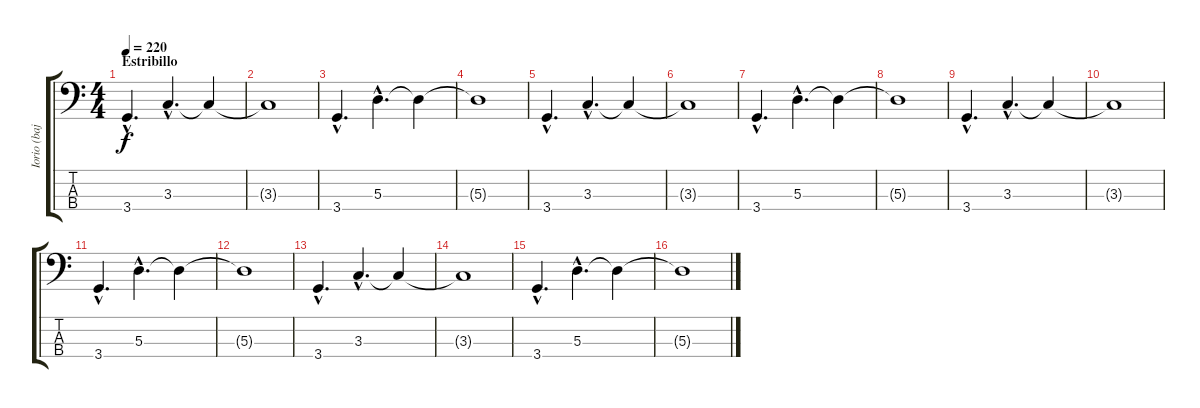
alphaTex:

\track ("Iorio (bajo)" "Iorio (baj") {instrument electricbassfinger}
\staff {score tabs}
\tuning (G2 D2 A1 E1) {hide}
\ts (4 4)
\section ("" "Estribillo")
\tempo 220
\clef f4
\ks c
3.4{hac}.4{d dy f} 3.3{hac}.4{d} 3.3{t}.4 |
3.3{t}.1 |
3.4{hac}.4{d} 5.3{hac}.4{d} 5.3{t}.4 |
5.3{t}.1 |
3.4{hac}.4{d} 3.3{hac}.4{d} 3.3{t}.4 |
3.3{t}.1 |
3.4{hac}.4{d} 5.3{hac}.4{d} 5.3{t}.4 |
5.3{t}.1 |
3.4{hac}.4{d} 3.3{hac}.4{d} 3.3{t}.4 |
3.3{t}.1 |
3.4{hac}.4{d} 5.3{hac}.4{d} 5.3{t}.4 |
5.3{t}.1 |
3.4{hac}.4{d} 3.3{hac}.4{d} 3.3{t}.4 |
3.3{t}.1 |
3.4{hac}.4{d} 5.3{hac}.4{d} 5.3{t}.4 |
5.3{t}.1
